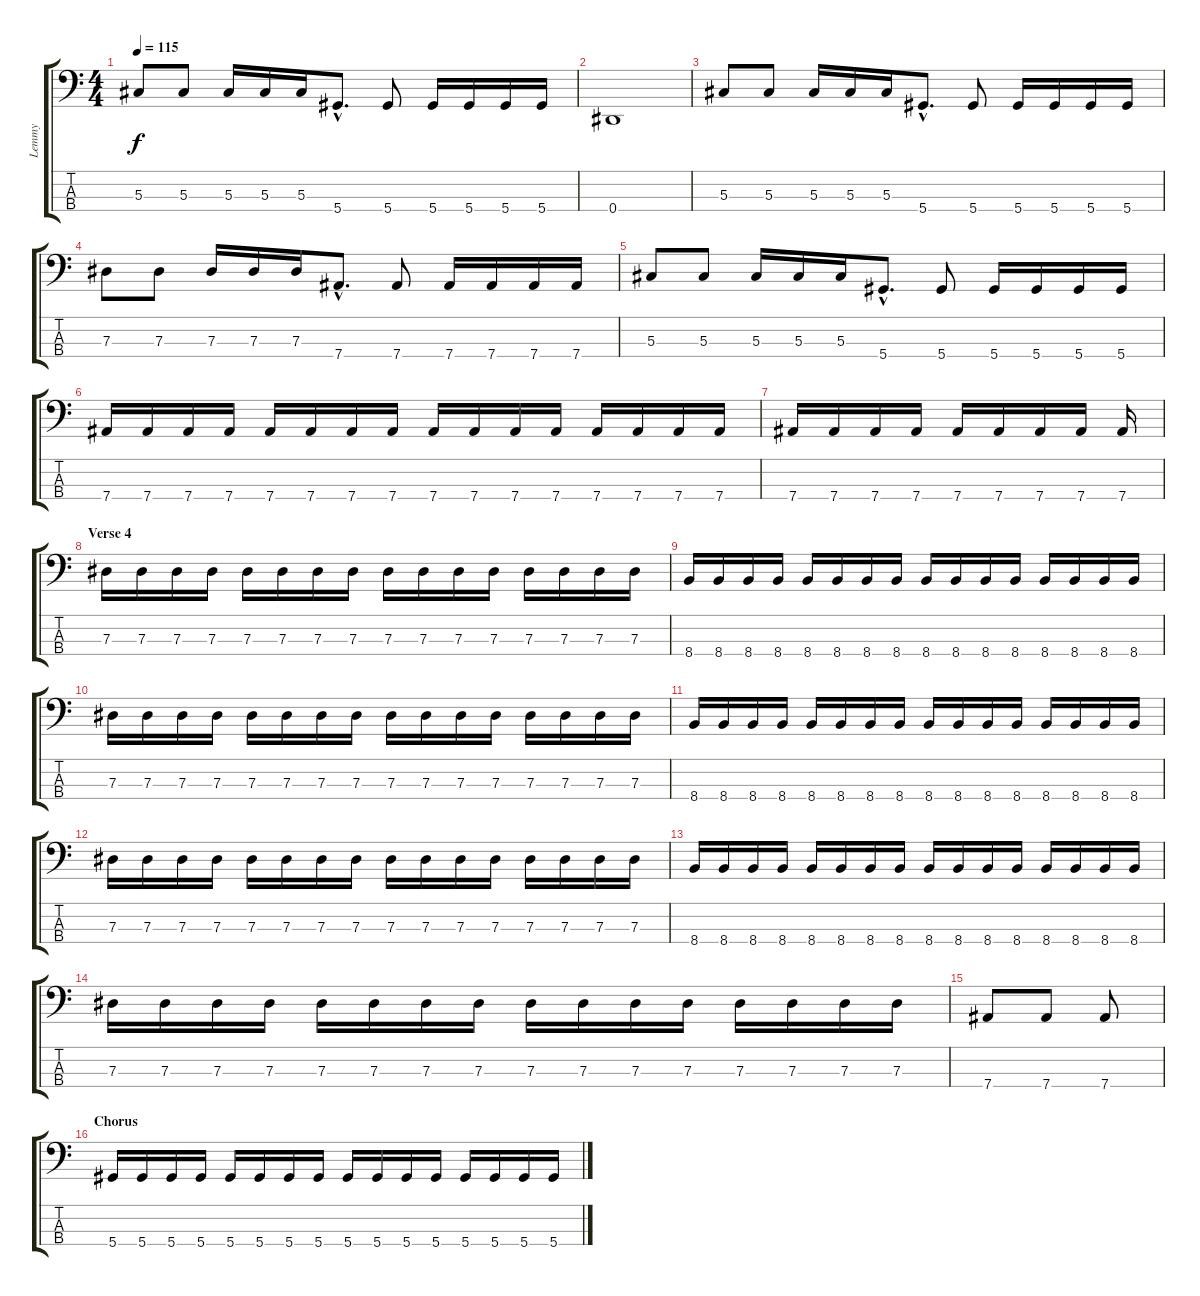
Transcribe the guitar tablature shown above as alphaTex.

\track ("Lemmy" "Lemmy") {instrument electricbasspick}
\staff {score tabs}
\tuning (Gb2 Db2 Ab1 Eb1) {hide}
\ts (4 4)
\tempo 115
\clef f4
\ks c
5.3.8{dy f} 5.3.8 5.3.16 5.3.16 5.3.16 5.4{hac}.8{d} 5.4.8 5.4.16 5.4.16 5.4.16 5.4.16 |
0.4.1 |
5.3.8 5.3.8 5.3.16 5.3.16 5.3.16 5.4{hac}.8{d} 5.4.8 5.4.16 5.4.16 5.4.16 5.4.16 |
7.3.8 7.3.8 7.3.16 7.3.16 7.3.16 7.4{hac}.8{d} 7.4.8 7.4.16 7.4.16 7.4.16 7.4.16 |
5.3.8 5.3.8 5.3.16 5.3.16 5.3.16 5.4{hac}.8{d} 5.4.8 5.4.16 5.4.16 5.4.16 5.4.16 |
7.4.16 7.4.16 7.4.16 7.4.16 7.4.16 7.4.16 7.4.16 7.4.16 7.4.16 7.4.16 7.4.16 7.4.16 7.4.16 7.4.16 7.4.16 7.4.16 |
7.4.16 7.4.16 7.4.16 7.4.16 7.4.16 7.4.16 7.4.16 7.4.16 7.4.16 |
\section ("" "Verse 4")
7.3.16 7.3.16 7.3.16 7.3.16 7.3.16 7.3.16 7.3.16 7.3.16 7.3.16 7.3.16 7.3.16 7.3.16 7.3.16 7.3.16 7.3.16 7.3.16 |
8.4.16 8.4.16 8.4.16 8.4.16 8.4.16 8.4.16 8.4.16 8.4.16 8.4.16 8.4.16 8.4.16 8.4.16 8.4.16 8.4.16 8.4.16 8.4.16 |
7.3.16 7.3.16 7.3.16 7.3.16 7.3.16 7.3.16 7.3.16 7.3.16 7.3.16 7.3.16 7.3.16 7.3.16 7.3.16 7.3.16 7.3.16 7.3.16 |
8.4.16 8.4.16 8.4.16 8.4.16 8.4.16 8.4.16 8.4.16 8.4.16 8.4.16 8.4.16 8.4.16 8.4.16 8.4.16 8.4.16 8.4.16 8.4.16 |
7.3.16 7.3.16 7.3.16 7.3.16 7.3.16 7.3.16 7.3.16 7.3.16 7.3.16 7.3.16 7.3.16 7.3.16 7.3.16 7.3.16 7.3.16 7.3.16 |
8.4.16 8.4.16 8.4.16 8.4.16 8.4.16 8.4.16 8.4.16 8.4.16 8.4.16 8.4.16 8.4.16 8.4.16 8.4.16 8.4.16 8.4.16 8.4.16 |
7.3.16 7.3.16 7.3.16 7.3.16 7.3.16 7.3.16 7.3.16 7.3.16 7.3.16 7.3.16 7.3.16 7.3.16 7.3.16 7.3.16 7.3.16 7.3.16 |
7.4.8 7.4.8 7.4.8 |
\section ("" "Chorus")
5.4.16 5.4.16 5.4.16 5.4.16 5.4.16 5.4.16 5.4.16 5.4.16 5.4.16 5.4.16 5.4.16 5.4.16 5.4.16 5.4.16 5.4.16 5.4.16
